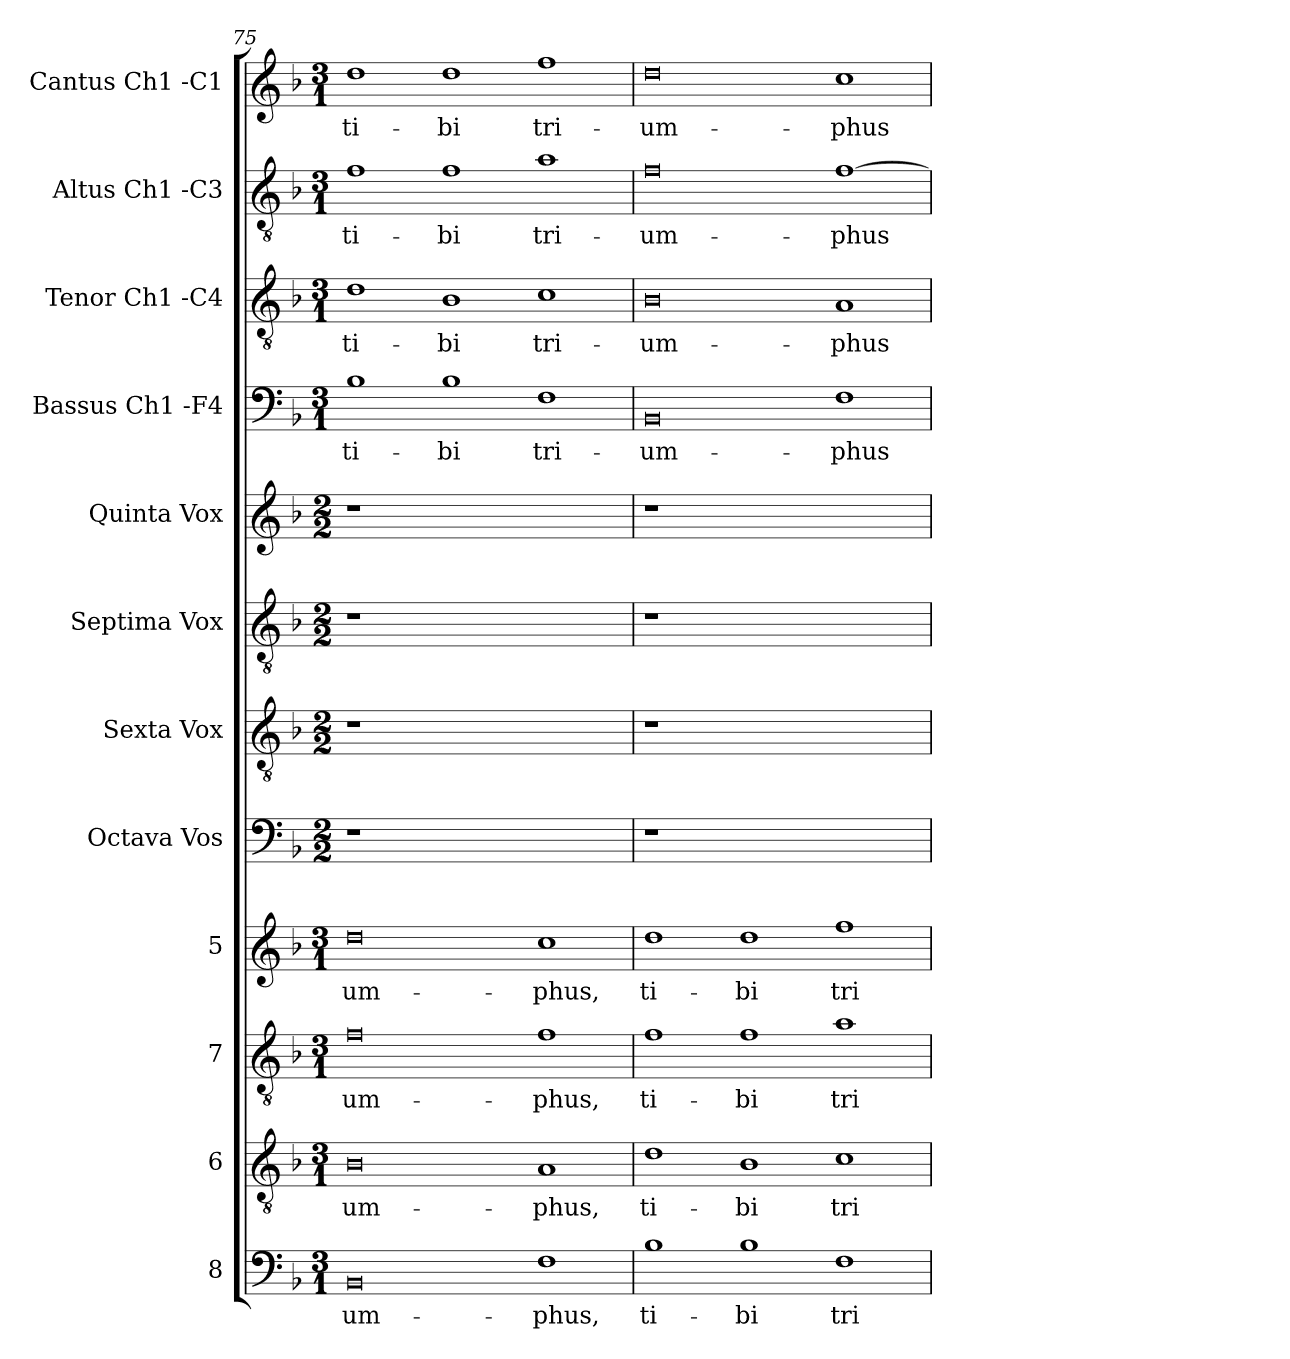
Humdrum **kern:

**kern	**text	**kern	**text	**kern	**text	**kern	**text	**kern	**kern	**kern	**kern	**kern	**text	**kern	**text	**kern	**text	**kern	**text
*part12	*part12	*part11	*part11	*part10	*part10	*part9	*part9	*part8	*part7	*part6	*part5	*part4	*part4	*part3	*part3	*part2	*part2	*part1	*part1
*staff12	*staff12	*staff11	*staff11	*staff10	*staff10	*staff9	*staff9	*staff8	*staff7	*staff6	*staff5	*staff4	*staff4	*staff3	*staff3	*staff2	*staff2	*staff1	*staff1
*I"8	*	*I"6	*	*I"7	*	*I"5	*	*I"Octava  Vos	*I"Sexta  Vox	*I"Septima  Vox	*I"Quinta  Vox	*I"Bassus  Ch1 -F4	*	*I"Tenor  Ch1 -C4	*	*I"Altus  Ch1 -C3	*	*I"Cantus  Ch1 -C1	*
*	*	*	*	*	*	*	*	*	*	*	*	*I'B	*	*I'T	*	*I'A	*	*I'C	*
*clefF4	*	*clefGv2	*	*clefGv2	*	*clefG2	*	*clefF4	*clefGv2	*clefGv2	*clefG2	*clefF4	*	*clefGv2	*	*clefGv2	*	*clefG2	*
*k[b-]	*	*k[b-]	*	*k[b-]	*	*k[b-]	*	*k[b-]	*k[b-]	*k[b-]	*k[b-]	*k[b-]	*	*k[b-]	*	*k[b-]	*	*k[b-]	*
*F:	*	*F:	*	*F:	*	*F:	*	*F:	*F:	*F:	*F:	*F:	*	*F:	*	*F:	*	*F:	*
*M3/1	*	*M3/1	*	*M3/1	*	*M3/1	*	*M2/2	*M2/2	*M2/2	*M2/2	*M3/1	*	*M3/1	*	*M3/1	*	*M3/1	*
=75	=75	=75	=75	=75	=75	=75	=75	=75	=75	=75	=75	=75	=75	=75	=75	=75	=75	=75	=75
!	!LO:LY:b:cj	!	!LO:LY:b:cj	!	!LO:LY:b:cj	!	!LO:LY:b:cj	!	!	!	!	!	!LO:LY:b:cj	!	!LO:LY:b:cj	!	!LO:LY:b:cj	!	!LO:LY:b:cj
0BB-	-um-	0B-	-um-	0f	-um-	0dd	-um-	1r	1r	1r	1r	1B-	ti-	1d	ti-	1f	ti-	1dd	ti-
!	!	!	!	!	!	!	!	!	!	!	!	!	!LO:LY:b:cj	!	!LO:LY:b:cj	!	!LO:LY:b:cj	!	!LO:LY:b:cj
.	.	.	.	.	.	.	.	0ryy	0ryy	0ryy	0ryy	1B-	-bi	1B-	-bi	1f	-bi	1dd	-bi
!	!LO:LY:b:cj	!	!LO:LY:b:cj	!	!LO:LY:b:cj	!	!LO:LY:b:cj	!	!	!	!	!	!LO:LY:b:cj	!	!LO:LY:b:cj	!	!LO:LY:b:cj	!	!LO:LY:b:cj
1F	-phus,	1A	-phus,	1f	-phus,	1cc	-phus,	.	.	.	.	1F	tri-	1c	tri-	1a	tri-	1ff	tri-
=76	=76	=76	=76	=76	=76	=76	=76	=76	=76	=76	=76	=76	=76	=76	=76	=76	=76	=76	=76
!	!LO:LY:b:cj	!	!LO:LY:b:cj	!	!LO:LY:b:cj	!	!LO:LY:b:cj	!	!	!	!	!	!LO:LY:b:cj	!	!LO:LY:b:cj	!	!LO:LY:b:cj	!	!LO:LY:b:cj
1B-	ti-	1d	ti-	1f	ti-	1dd	ti-	1r	1r	1r	1r	0BB-	-um-	0B-	-um-	0f	-um-	0dd	-um-
!	!LO:LY:b:cj	!	!LO:LY:b:cj	!	!LO:LY:b:cj	!	!LO:LY:b:cj	!	!	!	!	!	!	!	!	!	!	!	!
1B-	-bi	1B-	-bi	1f	-bi	1dd	-bi	0ryy	0ryy	0ryy	0ryy	.	.	.	.	.	.	.	.
!	!LO:LY:b:cj	!	!LO:LY:b:cj	!	!LO:LY:b:cj	!	!LO:LY:b:cj	!	!	!	!	!	!LO:LY:b:cj	!	!LO:LY:b:cj	!	!LO:LY:b:cj	!	!LO:LY:b:cj
1F	tri-	1c	tri-	1a	tri-	1ff	tri-	.	.	.	.	1F	-phus	1A	-phus	[>1f	-phus	1cc	-phus
=	=	=	=	=	=	=	=	=	=	=	=	=	=	=	=	=	=	=	=
*-	*-	*-	*-	*-	*-	*-	*-	*-	*-	*-	*-	*-	*-	*-	*-	*-	*-	*-	*-
